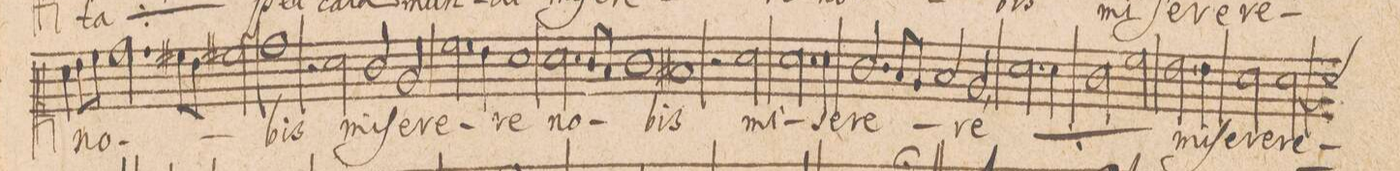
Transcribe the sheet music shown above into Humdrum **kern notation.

**kern	**text	**text
*I"CANTVS.	*	*
*clefC1	*	*
*k[]	*	*
*met(c|)	*	*
*M2/1	*	*
4a\	no-	.
8b\L	.	.
8cc\J	.	.
2.dd\	.	.
8cc#X\L	.	.
8b\J	.	.
2cc#X\	.	.
=41-	=41-	=41-
1dd\	-bis	.
2r	.	.
2a\	mi-	.
=42-	=42-	=42-
2g/	-ſe-	.
2e/	.	.
2.ccny\	-re-	.
4b\	.	.
=43-	=43-	=43-
1a\	-re	.
2.a\	no-	.
8g/L	.	.
8f/J	.	.
=44-	=44-	=44-
1g\	.	.
1f#X/	-bis	.
=45-	=45-	=45-
2r	.	.
2a\	mi-	.
2.a\	.	.
4a\	-se-	.
=46-	=46-	=46-
2.g/	-re-	.
8fny/L	.	.
8e/J	.	.
2f/	.	.
2e,</	-re	.
=47-	=47-	=47-
*	*ij	*
2.a\	mi-	.
4a\	-se-	.
2g\	-re-	.
2cc\	-re	.
*	*Xij	*
=48-	=48-	=48-
2.b\	mi-	.
4b\	-ſe-	.
2a\	-re-	.
*custos:a	*	*
[<2a\	-re	.
=49-	=49-	=49-
*-	*-	*-
